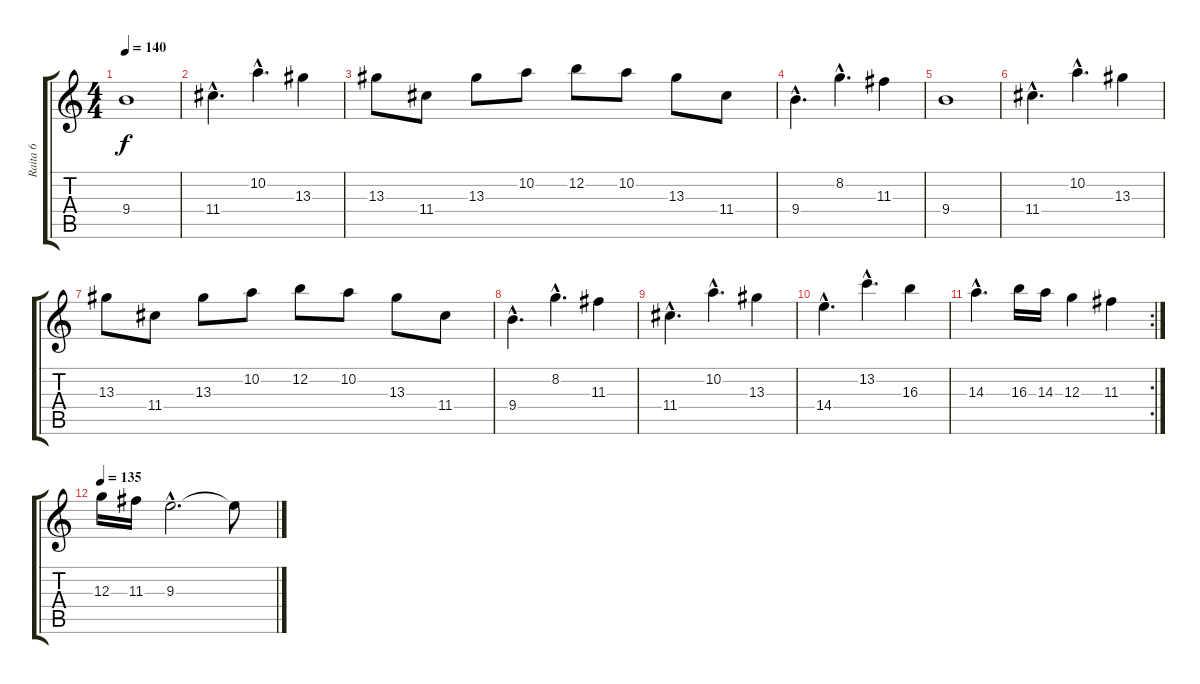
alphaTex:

\track ("Raita 6" "Raita 6") {instrument distortionguitar}
\staff {score tabs}
\tuning (E4 B3 G3 D3 A2 E2) {hide}
\ts (4 4)
\tempo 140
\clef g2
\ks c
9.4.1{dy f} |
11.4{hac}.4{d} 10.2{hac}.4{d} 13.3.4 |
13.3.8 11.4.8 13.3.8 10.2.8 12.2.8 10.2.8 13.3.8 11.4.8 |
9.4{hac}.4{d} 8.2{hac}.4{d} 11.3.4 |
9.4.1 |
11.4{hac}.4{d} 10.2{hac}.4{d} 13.3.4 |
13.3.8 11.4.8 13.3.8 10.2.8 12.2.8 10.2.8 13.3.8 11.4.8 |
9.4{hac}.4{d} 8.2{hac}.4{d} 11.3.4 |
11.4{hac}.4{d} 10.2{hac}.4{d} 13.3.4 |
14.4{hac}.4{d} 13.2{hac}.4{d} 16.3.4 |
\rc 2
14.3{hac}.4{d} 16.3.16 14.3.16 12.3.4 11.3.4 |
\tempo 135
12.3.16 11.3.16 9.3{hac}.2{d} 9.3{t}.8
